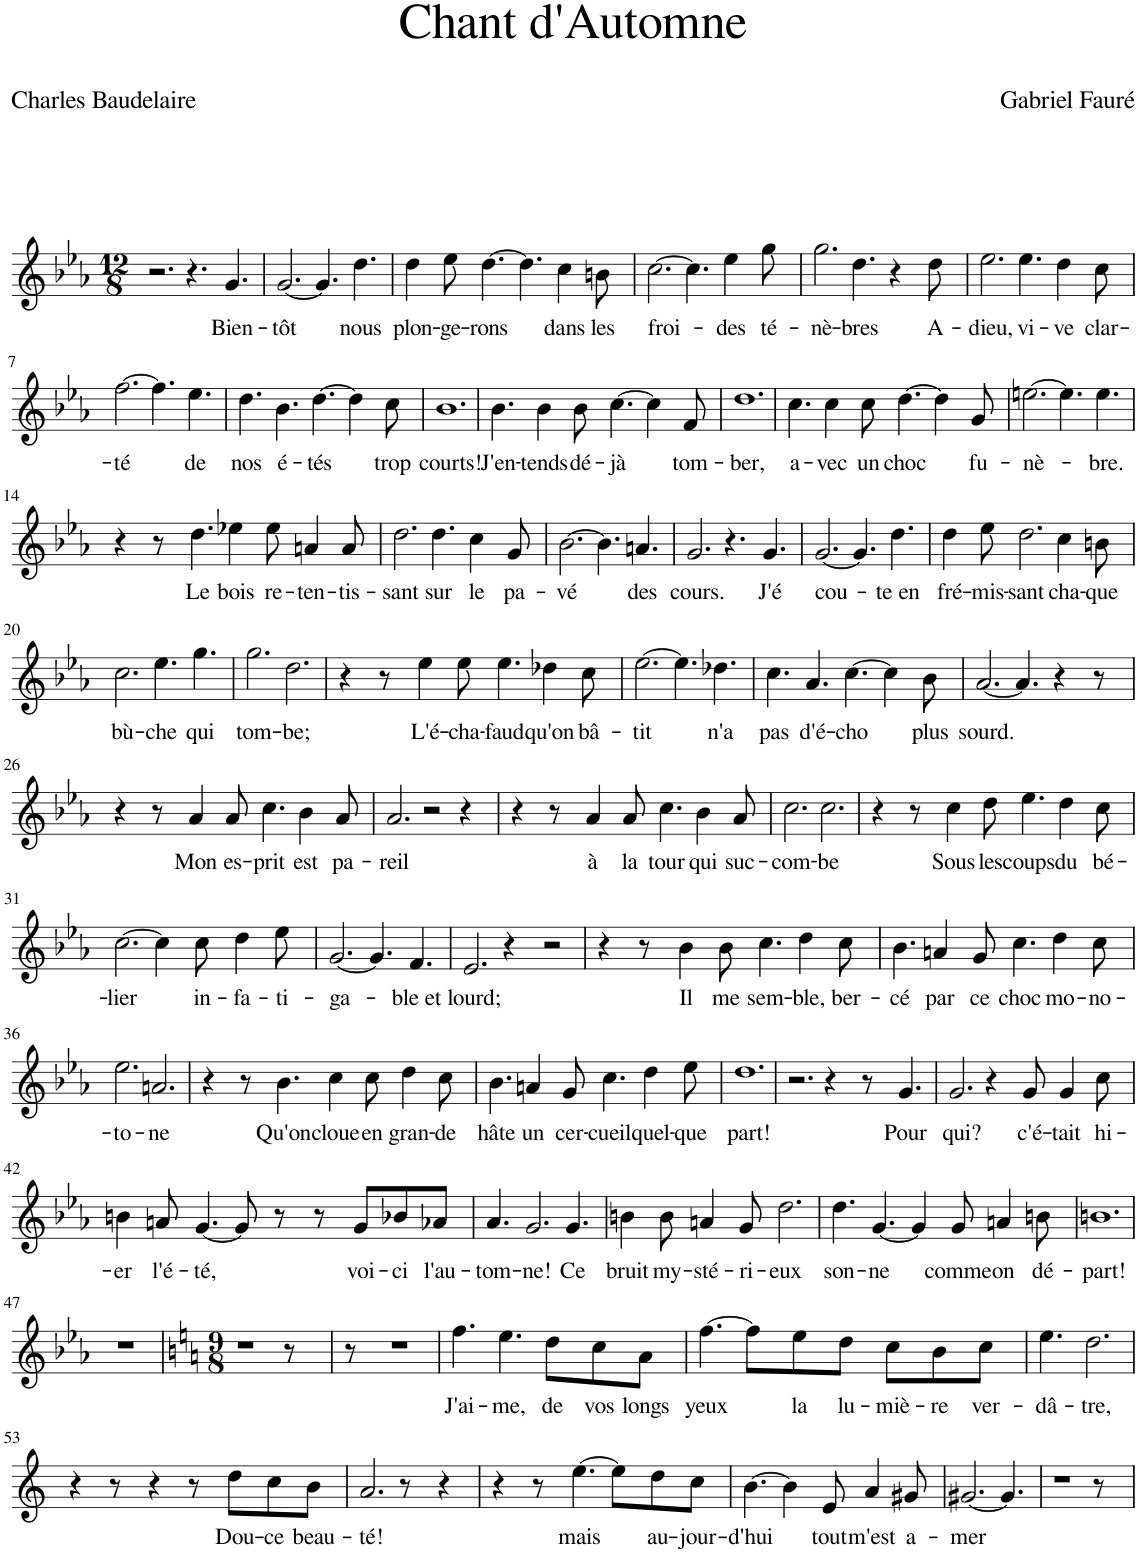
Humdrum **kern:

**kern	**text
*part1	*part1
*staff1	*staff1
*I"Piano	*
*I'Pno	*
*clefG2	*
*k[b-e-a-]	*
*M12/8	*
=1	=1
2.r	.
4.r	.
!	!LO:LY:b
4.g/	Bien-
=2	=2
!	!LO:LY:b
[2.g/	-tôt
4.g/]	.
!	!LO:LY:b
4.dd\	nous
=3	=3
!	!LO:LY:b
4dd\	plon-
!	!LO:LY:b
8ee-\	-ge-
!	!LO:LY:b
[4.dd\	-rons
4.dd\]	.
!	!LO:LY:b
4cc\	dans
!	!LO:LY:b
8bn\	les
=4	=4
!	!LO:LY:b
[2.cc\	froi-
4.cc\]	.
!	!LO:LY:b
4ee-\	-des
!	!LO:LY:b
8gg\	té-
=5	=5
!	!LO:LY:b
2.gg\	-nè-
!	!LO:LY:b
4.dd\	-bres
4r	.
!	!LO:LY:b
8dd\	A-
=6	=6
!	!LO:LY:b
2.ee-\	-dieu,
!	!LO:LY:b
4.ee-\	vi-
!	!LO:LY:b
4dd\	-ve
!	!LO:LY:b
8cc\	clar-
!!LO:LB:g=z
=7	=7
!	!LO:LY:b
[2.ff\	-té
4.ff\]	.
!	!LO:LY:b
4.ee-\	de
=8	=8
!	!LO:LY:b
4.dd\	nos
!	!LO:LY:b
4.b-\	é-
!	!LO:LY:b
[4.dd\	-tés
4dd\]	.
!	!LO:LY:b
8cc\	trop
=9	=9
!	!LO:LY:b
1.b-	courts!
=10	=10
!	!LO:LY:b
4.b-\	J'en-
!	!LO:LY:b
4b-\	-tends
!	!LO:LY:b
8b-\	dé-
!	!LO:LY:b
[4.cc\	-jà
4cc\]	.
!	!LO:LY:b
8f/	tom-
=11	=11
!	!LO:LY:b
1.dd	-ber,
=12	=12
!	!LO:LY:b
4.cc\	a-
!	!LO:LY:b
4cc\	-vec
!	!LO:LY:b
8cc\	un
!	!LO:LY:b
[4.dd\	choc
4dd\]	.
!	!LO:LY:b
8g/	fu-
=13	=13
!	!LO:LY:b
[2.een\	-nè-
4.ee\]	.
!	!LO:LY:b
4.ee\	-bre.
!!LO:LB:g=z
=14	=14
4r	.
8r	.
!	!LO:LY:b
4.dd\	Le
!	!LO:LY:b
4ee-X\	bois
!	!LO:LY:b
8ee-\	re-
!	!LO:LY:b
4an/	-ten-
!	!LO:LY:b
8a/	-tis-
=15	=15
!	!LO:LY:b
2.dd\	-sant
!	!LO:LY:b
4.dd\	sur
!	!LO:LY:b
4cc\	le
!	!LO:LY:b
8g/	pa-
=16	=16
!	!LO:LY:b
[2.b-\	-vé
4.b-\]	.
!	!LO:LY:b
4.an/	des
=17	=17
!	!LO:LY:b
2.g/	cours.
4.r	.
!	!LO:LY:b
4.g/	J'é
=18	=18
!	!LO:LY:b
[2.g/	cou-
4.g/]	.
!	!LO:LY:b
4.dd\	-te en
=19	=19
!	!LO:LY:b
4dd\	fré-
!	!LO:LY:b
8ee-\	-mis-
!	!LO:LY:b
2.dd\	-sant
!	!LO:LY:b
4cc\	cha-
!	!LO:LY:b
8bn\	-que
!!LO:LB:g=z
=20	=20
!	!LO:LY:b
2.cc\	bù-
!	!LO:LY:b
4.ee-\	-che
!	!LO:LY:b
4.gg\	qui
=21	=21
!	!LO:LY:b
2.gg\	tom-
!	!LO:LY:b
2.dd\	-be;
=22	=22
4r	.
8r	.
!	!LO:LY:b
4ee-\	L'é-
!	!LO:LY:b
8ee-\	-cha-
!	!LO:LY:b
4.ee-\	-faud
!	!LO:LY:b
4dd-X\	qu'on
!	!LO:LY:b
8cc\	bâ-
=23	=23
!	!LO:LY:b
[2.ee-\	-tit
4.ee-\]	.
!	!LO:LY:b
4.dd-X\	n'a
=24	=24
!	!LO:LY:b
4.cc\	pas
!	!LO:LY:b
4.a-/	d'é-
!	!LO:LY:b
[4.cc\	-cho
4cc\]	.
!	!LO:LY:b
8b-\	plus
=25	=25
!	!LO:LY:b
[2.a-/	sourd.
4.a-/]	.
4r	.
8r	.
!!LO:LB:g=z
=26	=26
4r	.
8r	.
!	!LO:LY:b
4a-/	Mon
!	!LO:LY:b
8a-/	es-
!	!LO:LY:b
4.cc\	-prit
!	!LO:LY:b
4b-\	est
!	!LO:LY:b
8a-/	pa-
=27	=27
!	!LO:LY:b
2.a-/	-reil
2r	.
4r	.
=28	=28
4r	.
8r	.
!	!LO:LY:b
4a-/	à
!	!LO:LY:b
8a-/	la
!	!LO:LY:b
4.cc\	tour
!	!LO:LY:b
4b-\	qui
!	!LO:LY:b
8a-/	suc-
=29	=29
!	!LO:LY:b
2.cc\	-com-
!	!LO:LY:b
2.cc\	-be
=30	=30
4r	.
8r	.
!	!LO:LY:b
4cc\	Sous
!	!LO:LY:b
8dd\	les
!	!LO:LY:b
4.ee-\	coups
!	!LO:LY:b
4dd\	du
!	!LO:LY:b
8cc\	bé-
!!LO:LB:g=z
=31	=31
!	!LO:LY:b
[2.cc\	-lier
4cc\]	.
!	!LO:LY:b
8cc\	in-
!	!LO:LY:b
4dd\	-fa-
!	!LO:LY:b
8ee-\	-ti-
=32	=32
!	!LO:LY:b
[2.g/	-ga-
4.g/]	.
!	!LO:LY:b
4.f/	-ble et
=33	=33
!	!LO:LY:b
2.e-/	lourd;
4r	.
2r	.
=34	=34
4r	.
8r	.
!	!LO:LY:b
4b-\	Il
!	!LO:LY:b
8b-\	me
!	!LO:LY:b
4.cc\	sem-
!	!LO:LY:b
4dd\	-ble,
!	!LO:LY:b
8cc\	ber-
=35	=35
!	!LO:LY:b
4.b-\	-cé
!	!LO:LY:b
4an/	par
!	!LO:LY:b
8g/	ce
!	!LO:LY:b
4.cc\	choc
!	!LO:LY:b
4dd\	mo-
!	!LO:LY:b
8cc\	-no-
!!LO:LB:g=z
=36	=36
!	!LO:LY:b
2.ee-\	-to-
!	!LO:LY:b
2.an/	-ne
=37	=37
4r	.
8r	.
!	!LO:LY:b
4.b-\	Qu'on
!	!LO:LY:b
4cc\	cloue
!	!LO:LY:b
8cc\	en
!	!LO:LY:b
4dd\	gran-
!	!LO:LY:b
8cc\	-de
=38	=38
!	!LO:LY:b
4.b-\	hâte
!	!LO:LY:b
4an/	un
!	!LO:LY:b
8g/	cer-
!	!LO:LY:b
4.cc\	-cueil
!	!LO:LY:b
4dd\	quel-
!	!LO:LY:b
8ee-\	-que
=39	=39
!	!LO:LY:b
1.dd	part!
=40	=40
2.r	.
4r	.
8r	.
!	!LO:LY:b
4.g/	Pour
=41	=41
!	!LO:LY:b
2.g/	qui?
4r	.
!	!LO:LY:b
8g/	c'é-
!	!LO:LY:b
4g/	-tait
!	!LO:LY:b
8cc\	hi-
!!LO:LB:g=z
=42	=42
!	!LO:LY:b
4bn\	-er
!	!LO:LY:b
8an/	l'é-
!	!LO:LY:b
[4.g/	-té,
8g/]	.
8r	.
8r	.
!	!LO:LY:b
8g/L	voi-
!	!LO:LY:b
8b-X/	-ci
!	!LO:LY:b
8a-X/J	l'au-
=43	=43
!	!LO:LY:b
4.a-/	-tom-
!	!LO:LY:b
2.g/	-ne!
!	!LO:LY:b
4.g/	Ce
=44	=44
!	!LO:LY:b
4bn\	bruit
!	!LO:LY:b
8b\	my-
!	!LO:LY:b
4an/	-sté-
!	!LO:LY:b
8g/	-ri-
!	!LO:LY:b
2.dd\	-eux
=45	=45
!	!LO:LY:b
4.dd\	son-
!	!LO:LY:b
[4.g/	-ne
4g/]	.
!	!LO:LY:b
8g/	comme
!	!LO:LY:b
4an/	on
!	!LO:LY:b
8bn\	dé-
=46	=46
!	!LO:LY:b
1.bn	-part!
!!LO:LB:g=z
=47	=47
1.r	.
=48	=48
*k[]	*
*M9/8	*
1r	.
8r	.
=49	=49
8r	.
1r	.
=50	=50
!	!LO:LY:b
4.ff\	J'ai-
!	!LO:LY:b
4.ee\	-me,
!	!LO:LY:b
8dd\L	de
!	!LO:LY:b
8cc\	vos
!	!LO:LY:b
8a\J	longs
=51	=51
!	!LO:LY:b
[4.ff\	yeux
8ff\L]	.
!	!LO:LY:b
8ee\	la
!	!LO:LY:b
8dd\J	lu-
!	!LO:LY:b
8cc\L	-miè-
!	!LO:LY:b
8b\	-re
!	!LO:LY:b
8cc\J	ver-
=52	=52
!	!LO:LY:b
4.ee\	-dâ-
!	!LO:LY:b
2.dd\	-tre,
!!LO:LB:g=z
=53	=53
4r	.
8r	.
4r	.
8r	.
!	!LO:LY:b
8dd\L	Dou-
!	!LO:LY:b
8cc\	-ce
!	!LO:LY:b
8b\J	beau-
=54	=54
!	!LO:LY:b
2.a/	-té!
8r	.
4r	.
=55	=55
4r	.
8r	.
!	!LO:LY:b
[4.ee\	mais
8ee\L]	.
!	!LO:LY:b
8dd\	au-
!	!LO:LY:b
8cc\J	-jour-
=56	=56
!	!LO:LY:b
[4.b\	-d'hui
4b\]	.
!	!LO:LY:b
8e/	tout
!	!LO:LY:b
4a/	m'est
!	!LO:LY:b
8g#X/	a-
=57	=57
!	!LO:LY:b
[2.g#X/	-mer
4.g#/]	.
=58	=58
1r	.
8r	.
=	=
*-	*-
